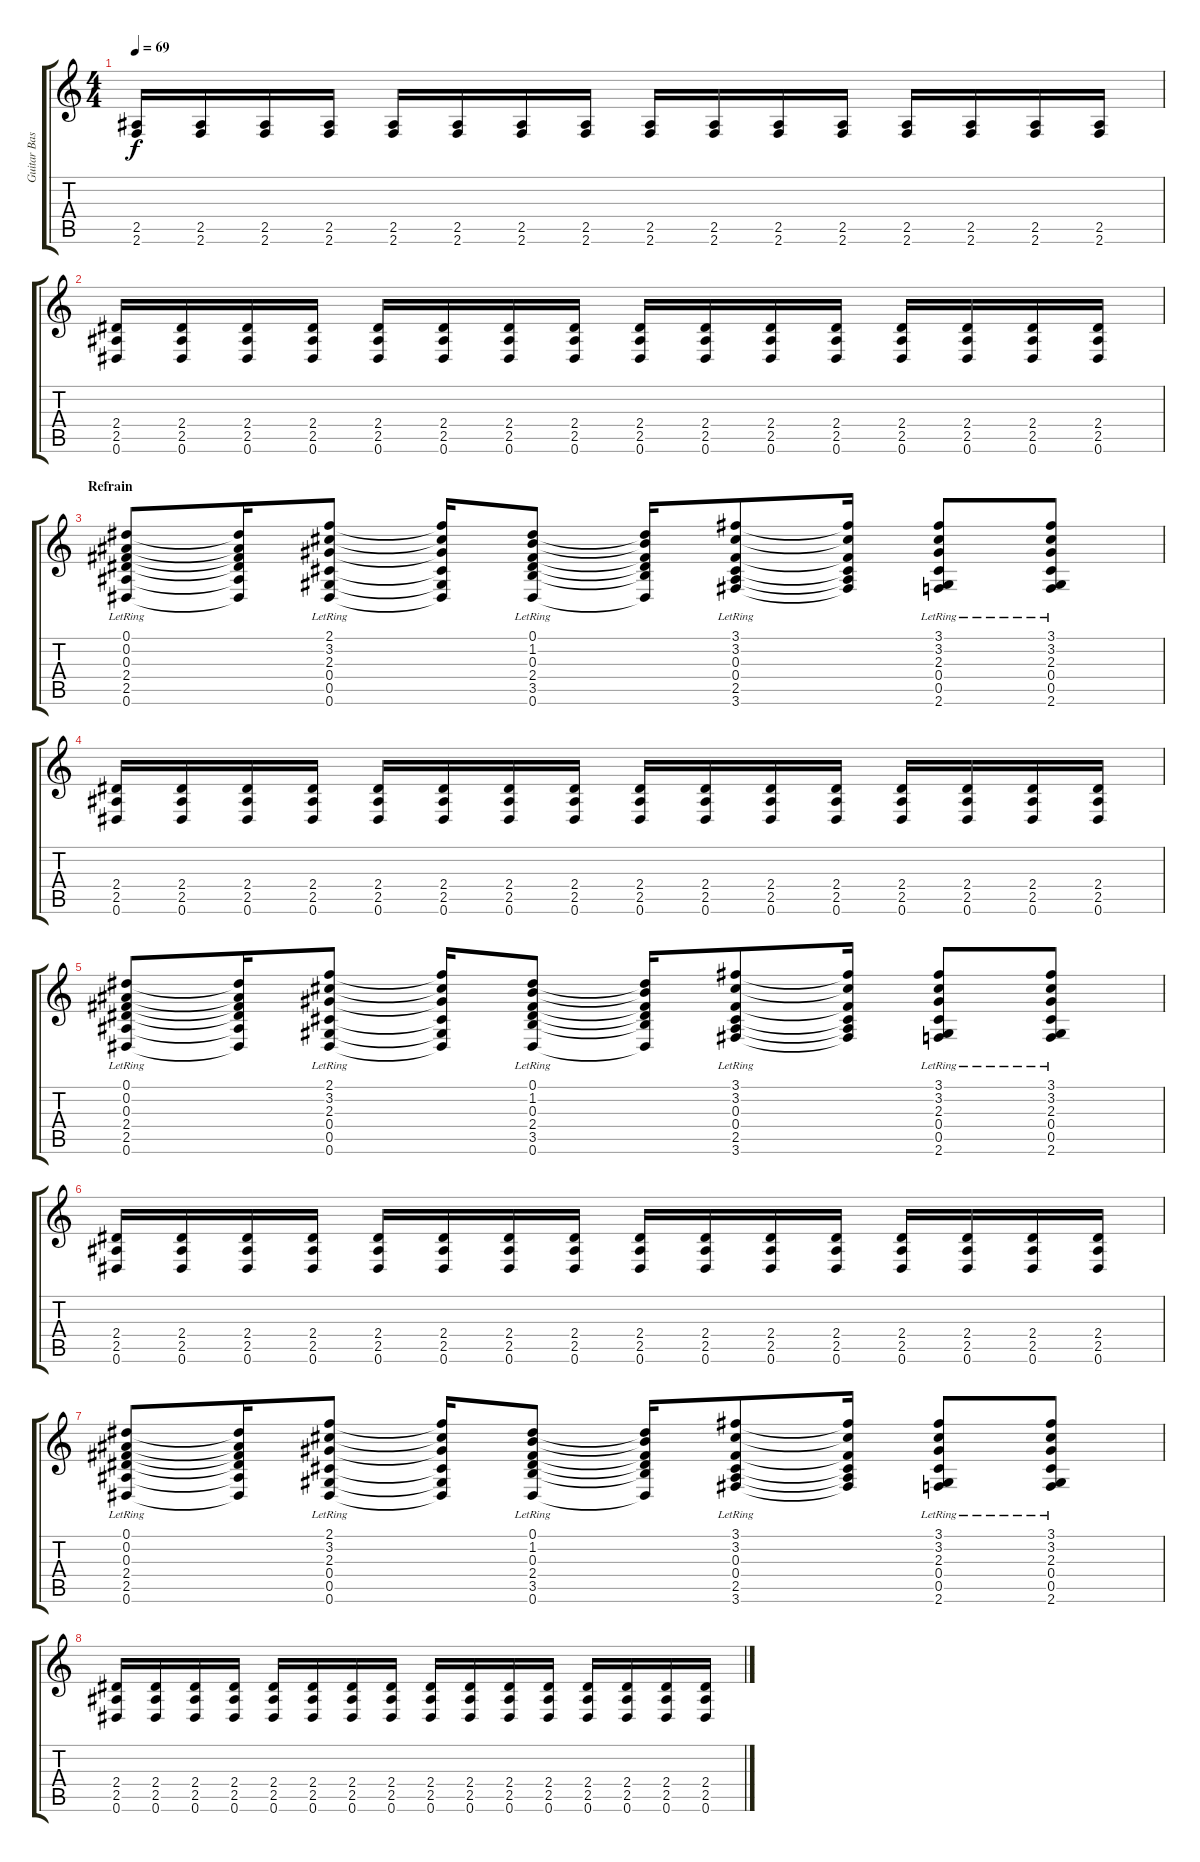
\track ("Guitar Base" "Guitar Bas") {instrument overdrivenguitar}
\staff {score tabs}
\tuning (Eb4 Bb3 Gb3 Db3 Ab2 Eb2) {hide}
\ts (4 4)
\tempo 69
\clef g2
\ks c
(2.5 2.6).16{dy f} (2.5 2.6).16 (2.5 2.6).16 (2.5 2.6).16 (2.5 2.6).16 (2.5 2.6).16 (2.5 2.6).16 (2.5 2.6).16 (2.5 2.6).16 (2.5 2.6).16 (2.5 2.6).16 (2.5 2.6).16 (2.5 2.6).16 (2.5 2.6).16 (2.5 2.6).16 (2.5 2.6).16 |
(2.4 2.5 0.6).16 (2.4 2.5 0.6).16 (2.4 2.5 0.6).16 (2.4 2.5 0.6).16 (2.4 2.5 0.6).16 (2.4 2.5 0.6).16 (2.4 2.5 0.6).16 (2.4 2.5 0.6).16 (2.4 2.5 0.6).16 (2.4 2.5 0.6).16 (2.4 2.5 0.6).16 (2.4 2.5 0.6).16 (2.4 2.5 0.6).16 (2.4 2.5 0.6).16 (2.4 2.5 0.6).16 (2.4 2.5 0.6).16 |
\section ("" "Refrain")
(0.1{lr} 0.2{lr} 0.3{lr} 2.4{lr} 2.5{lr} 0.6{lr}).8 (0.1{t} 0.2{t} 0.3{t} 2.4{t} 2.5{t} 0.6{t}).16 (2.1{lr} 3.2{lr} 2.3{lr} 0.4{lr} 0.5{lr} 0.6{lr}).8 (2.1{t} 3.2{t} 2.3{t} 0.4{t} 0.5{t} 0.6{t}).16 (0.1{lr} 1.2{lr} 0.3{lr} 2.4{lr} 3.5{lr} 0.6{lr}).8 (0.1{t} 1.2{t} 0.3{t} 2.4{t} 3.5{t} 0.6{t}).16 (3.1{lr} 3.2{lr} 0.3{lr} 0.4{lr} 2.5{lr} 3.6{lr}).8 (3.1{t} 3.2{t} 0.3{t} 0.4{t} 2.5{t} 3.6{t}).16 (3.1{lr} 3.2{lr} 2.3{lr} 0.4{lr} 0.5{lr} 2.6{lr}).8 (3.1 3.2 2.3 0.4{lr} 0.5{lr} 2.6{lr}).8 |
(2.4 2.5 0.6).16 (2.4 2.5 0.6).16 (2.4 2.5 0.6).16 (2.4 2.5 0.6).16 (2.4 2.5 0.6).16 (2.4 2.5 0.6).16 (2.4 2.5 0.6).16 (2.4 2.5 0.6).16 (2.4 2.5 0.6).16 (2.4 2.5 0.6).16 (2.4 2.5 0.6).16 (2.4 2.5 0.6).16 (2.4 2.5 0.6).16 (2.4 2.5 0.6).16 (2.4 2.5 0.6).16 (2.4 2.5 0.6).16 |
(0.1{lr} 0.2{lr} 0.3{lr} 2.4{lr} 2.5{lr} 0.6{lr}).8 (0.1{t} 0.2{t} 0.3{t} 2.4{t} 2.5{t} 0.6{t}).16 (2.1{lr} 3.2{lr} 2.3{lr} 0.4{lr} 0.5{lr} 0.6{lr}).8 (2.1{t} 3.2{t} 2.3{t} 0.4{t} 0.5{t} 0.6{t}).16 (0.1{lr} 1.2{lr} 0.3{lr} 2.4{lr} 3.5{lr} 0.6{lr}).8 (0.1{t} 1.2{t} 0.3{t} 2.4{t} 3.5{t} 0.6{t}).16 (3.1{lr} 3.2{lr} 0.3{lr} 0.4{lr} 2.5{lr} 3.6{lr}).8 (3.1{t} 3.2{t} 0.3{t} 0.4{t} 2.5{t} 3.6{t}).16 (3.1{lr} 3.2{lr} 2.3{lr} 0.4{lr} 0.5{lr} 2.6{lr}).8 (3.1 3.2 2.3 0.4{lr} 0.5{lr} 2.6{lr}).8 |
(2.4 2.5 0.6).16 (2.4 2.5 0.6).16 (2.4 2.5 0.6).16 (2.4 2.5 0.6).16 (2.4 2.5 0.6).16 (2.4 2.5 0.6).16 (2.4 2.5 0.6).16 (2.4 2.5 0.6).16 (2.4 2.5 0.6).16 (2.4 2.5 0.6).16 (2.4 2.5 0.6).16 (2.4 2.5 0.6).16 (2.4 2.5 0.6).16 (2.4 2.5 0.6).16 (2.4 2.5 0.6).16 (2.4 2.5 0.6).16 |
(0.1{lr} 0.2{lr} 0.3{lr} 2.4{lr} 2.5{lr} 0.6{lr}).8 (0.1{t} 0.2{t} 0.3{t} 2.4{t} 2.5{t} 0.6{t}).16 (2.1{lr} 3.2{lr} 2.3{lr} 0.4{lr} 0.5{lr} 0.6{lr}).8 (2.1{t} 3.2{t} 2.3{t} 0.4{t} 0.5{t} 0.6{t}).16 (0.1{lr} 1.2{lr} 0.3{lr} 2.4{lr} 3.5{lr} 0.6{lr}).8 (0.1{t} 1.2{t} 0.3{t} 2.4{t} 3.5{t} 0.6{t}).16 (3.1{lr} 3.2{lr} 0.3{lr} 0.4{lr} 2.5{lr} 3.6{lr}).8 (3.1{t} 3.2{t} 0.3{t} 0.4{t} 2.5{t} 3.6{t}).16 (3.1{lr} 3.2{lr} 2.3{lr} 0.4{lr} 0.5{lr} 2.6{lr}).8 (3.1 3.2 2.3 0.4{lr} 0.5{lr} 2.6{lr}).8 |
(2.4 2.5 0.6).16 (2.4 2.5 0.6).16 (2.4 2.5 0.6).16 (2.4 2.5 0.6).16 (2.4 2.5 0.6).16 (2.4 2.5 0.6).16 (2.4 2.5 0.6).16 (2.4 2.5 0.6).16 (2.4 2.5 0.6).16 (2.4 2.5 0.6).16 (2.4 2.5 0.6).16 (2.4 2.5 0.6).16 (2.4 2.5 0.6).16 (2.4 2.5 0.6).16 (2.4 2.5 0.6).16 (2.4 2.5 0.6).16
